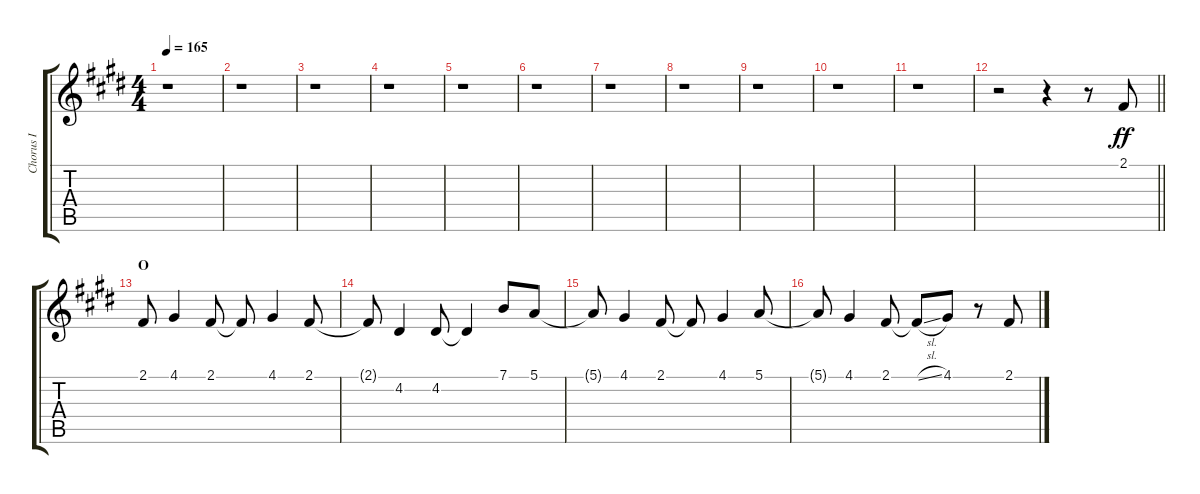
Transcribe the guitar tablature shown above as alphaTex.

\track ("Chorus I" "Chorus I") {instrument voiceoohs}
\staff {score tabs}
\tuning (E4 B3 G3 D3 A2 E2) {hide}
\ts (4 4)
\tempo 165
\clef g2
\ks e
r.1{dy ff} |
r.1 |
r.1 |
r.1 |
r.1 |
r.1 |
r.1 |
r.1 |
r.1 |
r.1 |
r.1 |
\barLineRight lightlight
r.2 r.4 r.8 2.1.8 |
\section ("" "O")
2.1.8 4.1.4 2.1.8 2.1{t}.8 4.1.4 2.1.8 |
2.1{t}.8 4.2.4 4.2.8 4.2{t}.4 7.1.8 5.1.8 |
5.1{t}.8 4.1.4 2.1.8 2.1{t}.8 4.1.4 5.1.8 |
5.1{t}.8 4.1.4 2.1.8 2.1{sl t}.8 4.1.8 r.8 2.1.8
